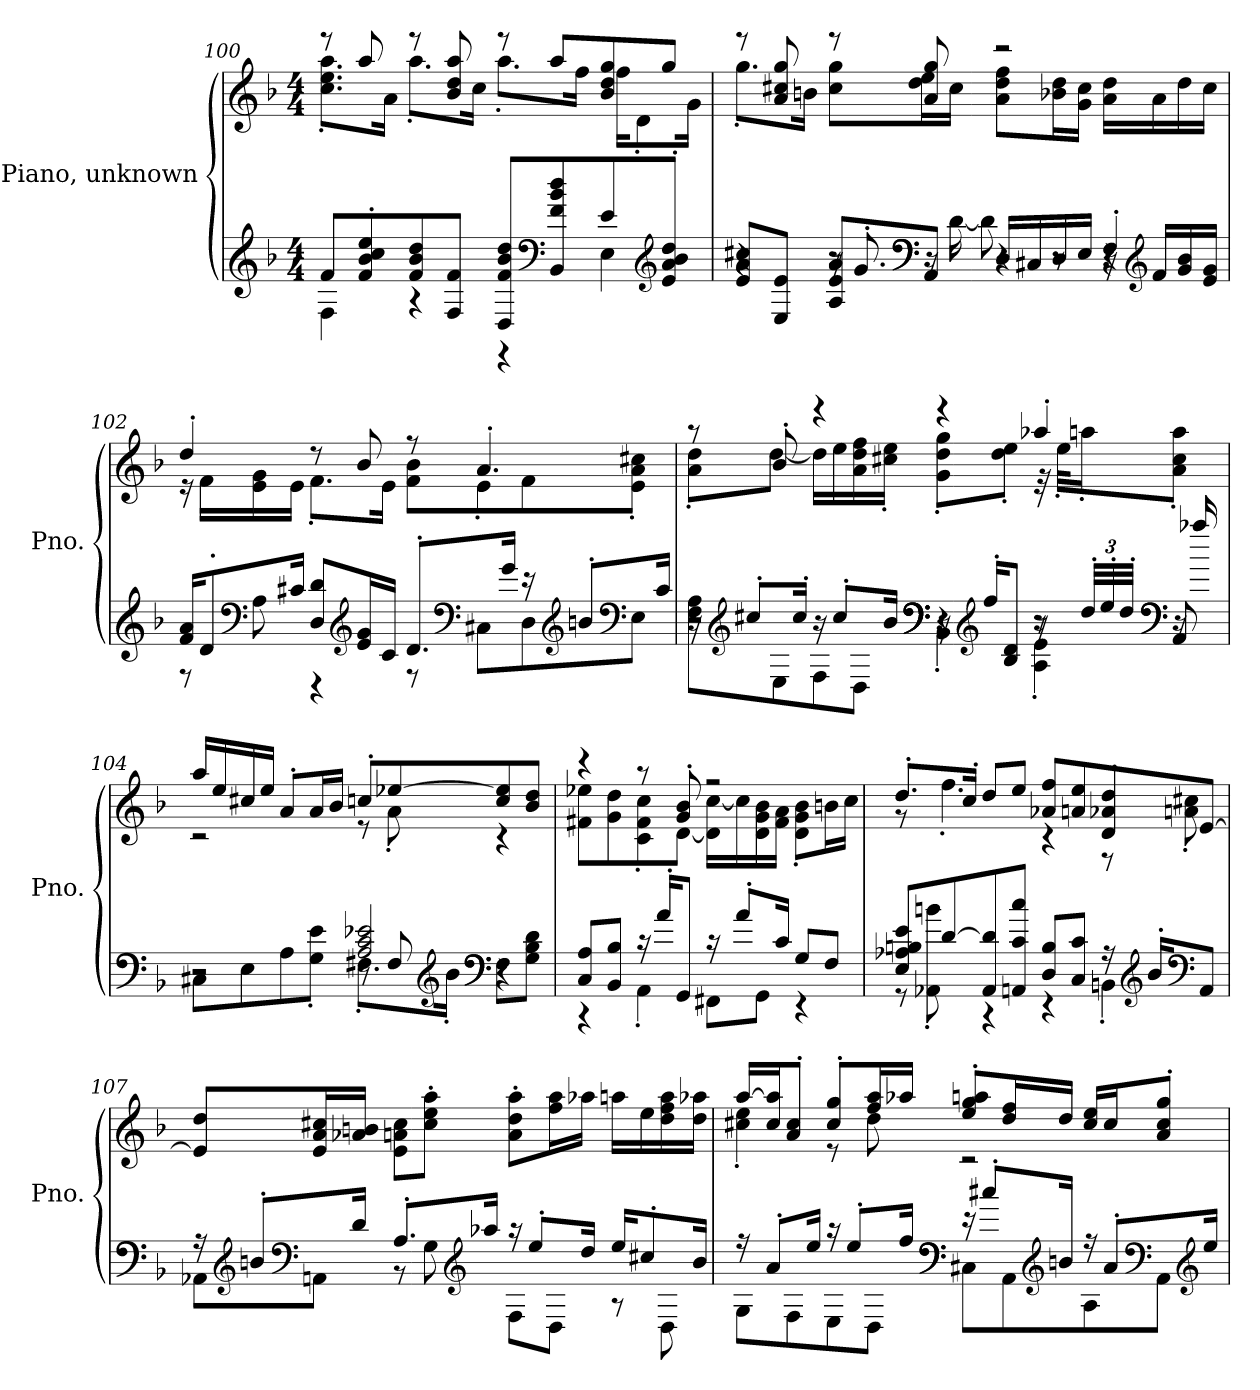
**kern	**kern
*part1	*part1
*staff2	*staff1
*I"Piano, unknown	*
*I'Pno.	*
!!LO:LB:g=z
*clefG2	*clefG2
*k[b-]	*k[b-]
*M4/4	*M4/4
=100	=100
*^	*^
8f/L	4F\	8r	8.cc\' 8.ee\' 8.aa\'L
8f/' 8b-/' 8cc/' 8ee/'	.	8aa/	.
.	.	.	16a\Jk
8f/ 8b-/ 8dd/	4r	8r	8.aa'\L
8F/ 8f/J	.	8b-/ 8dd/ 8aa/	.
.	.	.	16cc\Jk
8D/ 8f/ 8b-/ 8dd/L	4r	8r	8.aa'\L
*clefF4	*	*	*
8BB-/ 8f/ 8b-/ 8dd/	.	8aa/L	.
.	.	.	16ff\Jk
8e/	4E\	8b-/ 8dd/ 8gg/	16ff\KL
.	.	.	8d'\
*clefG2	*	*	*
8e/' 8a/' 8b-/' 8dd/'J	.	8gg/J	.
.	.	.	16g\Jk
=101	=101	=101	=101
*	*^	*	*
8e/ 8a/ 8cc#X/L	4r	4r	8r	8.gg'\L
8E/ 8e/J	.	.	8a/ 8cc#X/ 8gg/	.
.	.	.	.	16bn\Jk
16r	8r	8A/ 8e/ 8a/L	8r	8cc#\ 8gg\L
8.g'/	.	.	.	.
*clefF4	*	*	*	*
.	16r	8AA/J	8a/ 8gg/	16dd\ 16ee\L
.	[16d\	.	.	16cc#\JJ
16D/LL	8d\]	4r	2r	8a\ 8dd\ 8ff\L
16C#X/	.	.	.	.
16D/	8r	.	.	16b-X\ 16dd\L
16E/JJ	.	.	.	16g\ 16cc#\JJ
16r	4r	4F'/	.	16a\ 16dd\LL
*clefG2	*	*	*	*
16f/LL	.	.	.	16a\
16g/ 16b-/	.	.	.	16dd\
16e/ 16g/JJ	.	.	.	16cc#\JJ
*	*v	*v	*	*
!!LO:LB:g=z	!!
=102	=102	=102	=102
16f/ 16a/KL	8r	4dd'/	16r
8d'/	.	.	16f\LL
*clefF4	*	*	*
.	8A\	.	16e\ 16g\
16c#X/Jk	.	.	16e\JJ
8D/ 8d/L	4r	8r	8.f'\L
*clefG2	*	*	*
16e/ 16g/L	.	8b-/	.
16c#/JJ	.	.	16e\Jk
8.d'/L	8r	8r	8f\ 8b-\L
*clefF4	*	*	*
.	8C#X\L	4.a'/	8e'\
16g/Jk	.	.	.
16r	8D\	.	8f\
*clefG2	*	*	*
8bn'/L	.	.	.
*clefF4	*	*	*
.	8E\J	.	8e\' 8a\' 8cc#X\'J
16c#/Jk	.	.	.
!!LO:LB:g=z	!!
=103	=103	=103	=103
*	*^	*	*
16r	8F\ 8A\L	2r	8r	8a\' 8dd\'L
*clefG2	*	*	*	*
8cc#X'/L	.	.	.	.
.	8E\	.	8b-'/	[8dd\J
16cc#'/Jk	.	.	.	.
16r	8F\	.	4r	16dd\LL]
8cc#'/L	.	.	.	16ee\
.	8D\J	.	.	16a\ 16dd\ 16ff\
16b-/Jk	.	.	.	16cc#X\' 16ee\'JJ
*clefF4	*	*	*	*
16r	4BB-'\	4r	4r	8g\' 8dd\' 8gg\'L
*clefG2	*	*	*	*
16ff'/KL	.	.	.	.
8B-/ 8d/J	.	.	.	8dd\' 8ee\'J
16r	4A\' 4e\'	8r	4aa-X'/	32r
.	.	.	.	32ee'\KLL
*Xbrackettup	*	*	*	*
48dd'/LLL	.	.	.	16aan'\J
48ee'/	.	.	.	.
48dd'/JJJ	.	.	.	.
*clefF4	*	*	*	*
16r	.	8AA/	.	8a\' 8cc#\' 8aa\'J
16aa-X/	.	.	.	.
!!LO:LB:g=z	!!
=104	=104	=104	=104	=104
2r	8C#X\L	2r	16aa/LL	2r
.	.	.	16ee/	.
.	8E\	.	16cc#X/	.
.	.	.	16ee/JJ	.
.	8A\	.	8a'/L	.
.	8G\' 8e\'J	.	16a/L	.
.	.	.	16b-/JJ	.
2A/ 2c/ 2e-X/	8.F#X'\L	8r	8ccn'/L	8r
.	.	8F#/	[8ee-X/	8a'\
*clefG2	*	*	*	*
.	16b-'\Jk	.	.	.
*clefF4	*	*	*	*
.	8F#\L	4r	8cc/ 8ee-/]	4r
.	8G\ 8B-\ 8d\J	.	8b-/ 8dd/J	.
*	*v	*v	*	*
=105	=105	=105	=105
8C/ 8A/L	4r	4r	8f#X\ 8ee-X\L
8BB-/ 8B-/J	.	.	8g\ 8dd\
16r	4AA'\	8r	8c\' 8f#\' 8cc\'
16a'/KL	.	.	.
8GG/J	.	8g/' 8b-/'	[8d\J
16r	8FF#X\L	2r	16d\] [16cc\LL
8a'/L	.	.	16cc\]
.	8GG\J	.	16d\ 16g\ 16b-\
16c/Jk	.	.	16f#\ 16a\JJ
8G/L	4r	.	8d\' 8g\' 8b-\'L
8F/J	.	.	16bn\L
.	.	.	16cc\JJ
!!LO:PB:g=z	!!
=106	=106	=106	=106
8E/ 8A-X/ 8Bn/ 8e/L	8r	8.dd'/L	8r
[8d/	8AA-X\' 8bn\'	.	4.ff'\
.	.	16cc'/Jk	.
8AA-/ 8d/]	4r	8dd/L	.
8AAn/ 8c/ 8cc/J	.	8ee/J	.
8D/ 8B/L	4r	8a-X/ 8ff/L	4r
8C/ 8c/J	.	8an/ 8ee/	.
16r	4BBn'\	8d/' 8a-X/' 8dd/'	8r
*clefG2	*	*	*
16b'/KL	.	.	.
*clefF4	*	*	*
8AA/J	.	[8e/J	8an\' 8cc#X\'
*	*	*v	*v
!!LO:LB:g=z
=107	=107	=107
16r	8AA-X\L	8e/] 8dd/L
*clefG2	*	*
8bn'/L	.	.
*clefF4	*	*
.	8AAn\J	16e/ 16a/ 16cc#X/L
16d/Jk	.	16a-X/ 16bn/JJ
8.A'/L	8r	8e\ 8an\ 8cc#\L
.	8G\	8cc#\' 8ee\' 8aa\'J
*clefG2	*	*
16aa-X/Jk	.	.
16r	8F\L	8a\' 8dd\' 8aa\'L
8ee'/L	.	.
.	8D\J	16ff\ 16aa\L
16dd/Jk	.	16aa-X\JJ
16ee/KL	8r	16aan\LL
8cc#X'/	.	16ee\
.	8D\	16dd\ 16ff\ 16aa\
16b/Jk	.	16dd\ 16aa-X\JJ
!!LO:LB:g=z
=108	=108	=108
*	*	*^
16r	8G\L	[16aa/LL	4cc#X\' 4ee\'
8a'/L	.	16cc#/ 16aa/]J	.
.	8F\	8a/' 8cc#/'J	.
16ee/Jk	.	.	.
16r	8E\	8cc#/' 8gg/'L	8r
8ee'/L	.	.	.
.	8D\J	16ff/ 16aa/L	8dd\
16ff/Jk	.	16aa-X/JJ	.
*clefF4	*	*	*
16r	8C#X\L	8ee/' 8gg/' 8aan/'L	2r
8cc#X'/L	.	.	.
.	8AA\	16dd/ 16ff/L	.
*clefG2	*	*	*
16bn/Jk	.	16dd/JJ	.
16r	8A\	16cc#/ 16ee/LL	.
8a'/L	.	16cc#/J	.
*clefF4	*	*	*
.	8AA\J	8a/' 8cc#/' 8gg/'J	.
*clefG2	*	*	*
16ee/Jk	.	.	.
*v	*v	*	*
*	*v	*v
=	=
*-	*-
